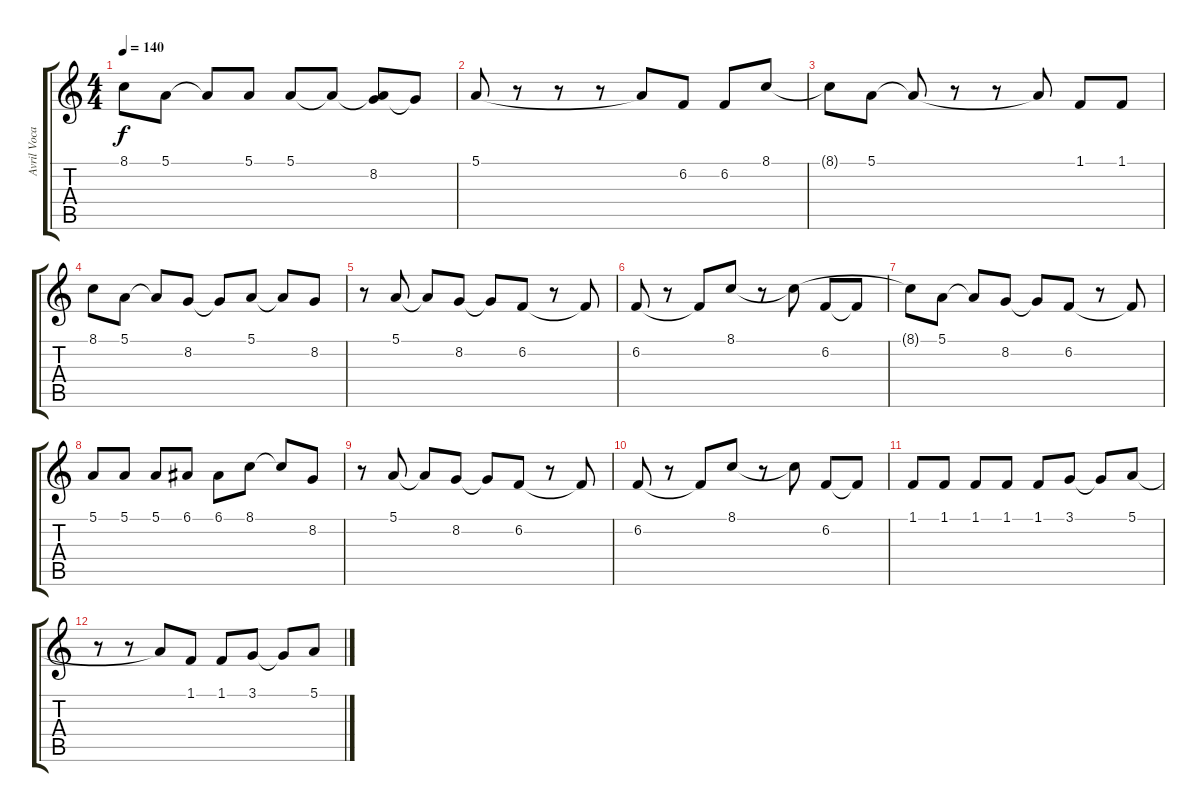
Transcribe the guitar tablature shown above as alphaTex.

\track ("Avril Vocals" "Avril Voca") {instrument flute}
\staff {score tabs}
\tuning (E4 B3 G3 D3 A2 E2) {hide}
\ts (4 4)
\tempo 140
\clef g2
\ks c
8.1{t}.8{dy f} 5.1.8 5.1{t}.8 5.1.8 5.1.8 5.1{t}.8 (5.1{t} 8.2).8 8.2{t}.8 |
5.1.8 r.8 r.8 r.8 5.1{t}.8 6.2.8 6.2.8 8.1.8 |
8.1{t}.8 5.1.8 5.1{t}.8 r.8 r.8 5.1{t}.8 1.1.8 1.1.8 |
8.1.8 5.1.8 5.1{t}.8 8.2.8 8.2{t}.8 5.1.8 5.1{t}.8 8.2.8 |
r.8 5.1.8 5.1{t}.8 8.2.8 8.2{t}.8 6.2.8 r.8 6.2{t}.8 |
6.2.8 r.8 6.2{t}.8 8.1.8 r.8 8.1{t}.8 6.2.8 6.2{t}.8 |
8.1{t}.8 5.1.8 5.1{t}.8 8.2.8 8.2{t}.8 6.2.8 r.8 6.2{t}.8 |
5.1.8 5.1.8 5.1.8 6.1.8 6.1.8 8.1.8 8.1{t}.8 8.2.8 |
r.8 5.1.8 5.1{t}.8 8.2.8 8.2{t}.8 6.2.8 r.8 6.2{t}.8 |
6.2.8 r.8 6.2{t}.8 8.1.8 r.8 8.1{t}.8 6.2.8 6.2{t}.8 |
1.1.8 1.1.8 1.1.8 1.1.8 1.1.8 3.1.8 3.1{t}.8 5.1.8 |
r.8 r.8 5.1{t}.8 1.1.8 1.1.8 3.1.8 3.1{t}.8 5.1.8
